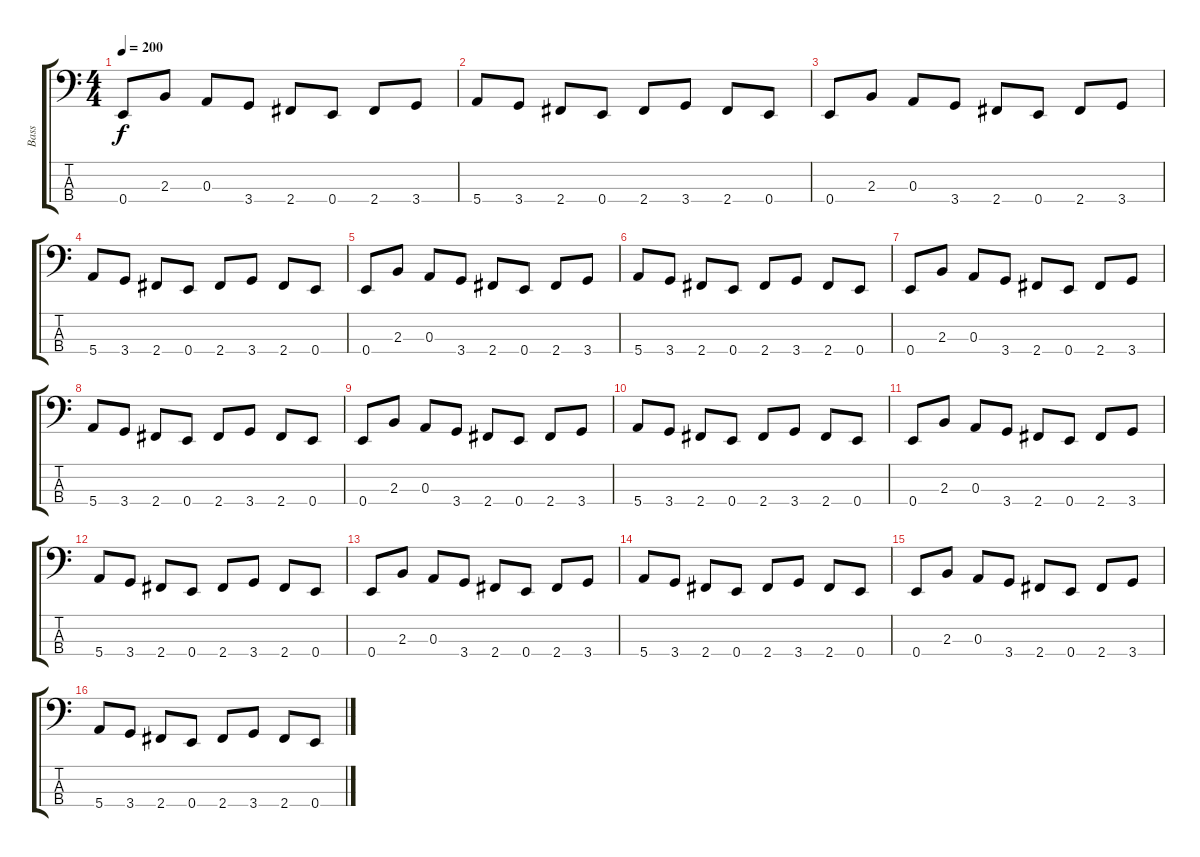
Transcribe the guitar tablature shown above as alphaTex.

\track ("Bass" "Bass") {instrument electricbasspick}
\staff {score tabs}
\tuning (G2 D2 A1 E1) {hide}
\ts (4 4)
\tempo 200
\clef f4
\ks c
0.4.8{dy f} 2.3.8 0.3.8 3.4.8 2.4.8 0.4.8 2.4.8 3.4.8 |
5.4.8 3.4.8 2.4.8 0.4.8 2.4.8 3.4.8 2.4.8 0.4.8 |
0.4.8 2.3.8 0.3.8 3.4.8 2.4.8 0.4.8 2.4.8 3.4.8 |
5.4.8 3.4.8 2.4.8 0.4.8 2.4.8 3.4.8 2.4.8 0.4.8 |
0.4.8 2.3.8 0.3.8 3.4.8 2.4.8 0.4.8 2.4.8 3.4.8 |
5.4.8 3.4.8 2.4.8 0.4.8 2.4.8 3.4.8 2.4.8 0.4.8 |
0.4.8 2.3.8 0.3.8 3.4.8 2.4.8 0.4.8 2.4.8 3.4.8 |
5.4.8 3.4.8 2.4.8 0.4.8 2.4.8 3.4.8 2.4.8 0.4.8 |
0.4.8 2.3.8 0.3.8 3.4.8 2.4.8 0.4.8 2.4.8 3.4.8 |
5.4.8 3.4.8 2.4.8 0.4.8 2.4.8 3.4.8 2.4.8 0.4.8 |
0.4.8 2.3.8 0.3.8 3.4.8 2.4.8 0.4.8 2.4.8 3.4.8 |
5.4.8 3.4.8 2.4.8 0.4.8 2.4.8 3.4.8 2.4.8 0.4.8 |
0.4.8 2.3.8 0.3.8 3.4.8 2.4.8 0.4.8 2.4.8 3.4.8 |
5.4.8 3.4.8 2.4.8 0.4.8 2.4.8 3.4.8 2.4.8 0.4.8 |
0.4.8 2.3.8 0.3.8 3.4.8 2.4.8 0.4.8 2.4.8 3.4.8 |
5.4.8 3.4.8 2.4.8 0.4.8 2.4.8 3.4.8 2.4.8 0.4.8
